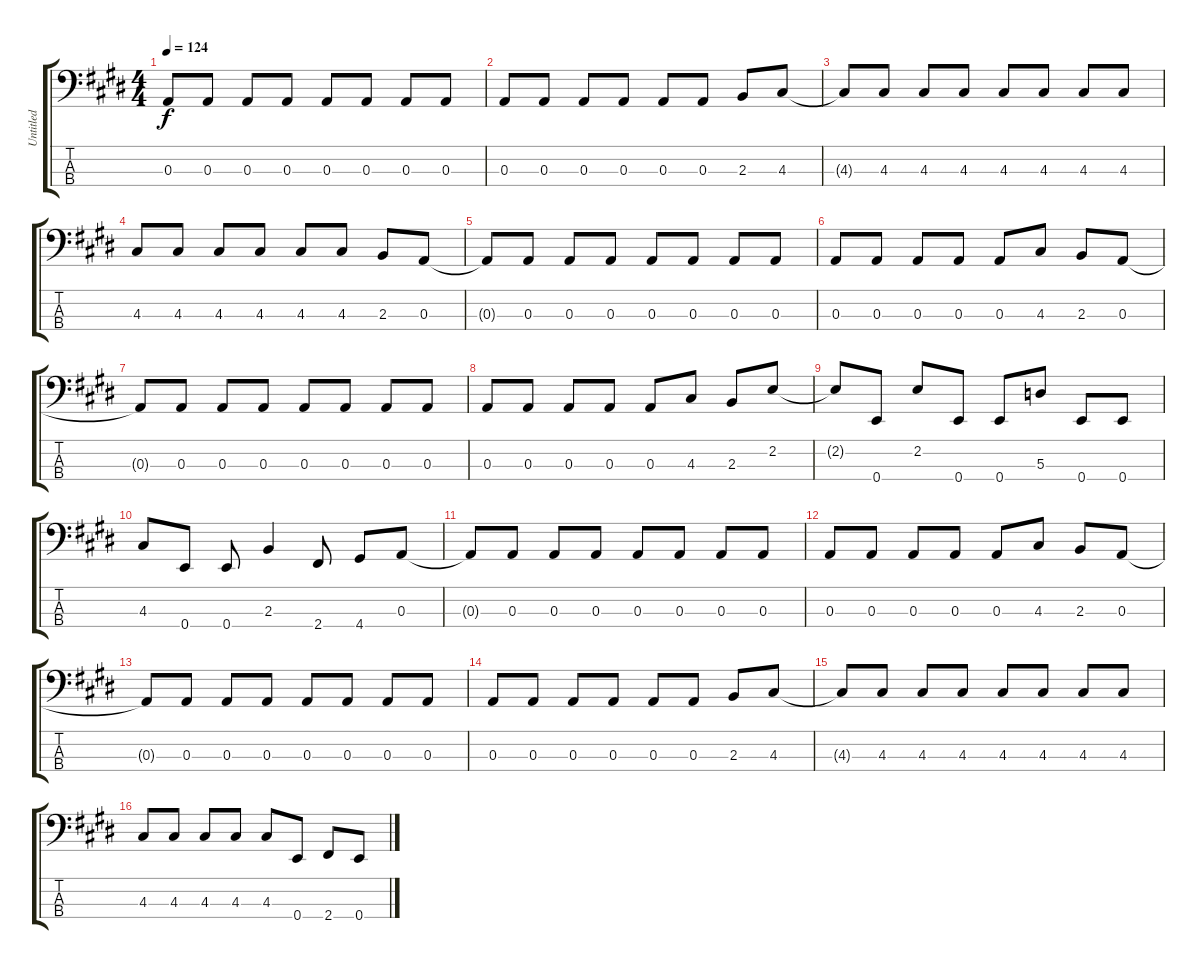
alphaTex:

\track ("Untitled" "Untitled") {instrument electricbassfinger}
\staff {score tabs}
\tuning (G2 D2 A1 E1) {hide}
\ts (4 4)
\tempo 124
\clef f4
\ks e
0.3{t}.8{dy f} 0.3.8 0.3.8 0.3.8 0.3.8 0.3.8 0.3.8 0.3.8 |
\ks c#minor
0.3.8 0.3.8 0.3.8 0.3.8 0.3.8 0.3.8 2.3.8 4.3.8 |
4.3{t}.8 4.3.8 4.3.8 4.3.8 4.3.8 4.3.8 4.3.8 4.3.8 |
4.3.8 4.3.8 4.3.8 4.3.8 4.3.8 4.3.8 2.3.8 0.3.8 |
\ks e
0.3{t}.8 0.3.8 0.3.8 0.3.8 0.3.8 0.3.8 0.3.8 0.3.8 |
\ks c#minor
0.3.8 0.3.8 0.3.8 0.3.8 0.3.8 4.3.8 2.3.8 0.3.8 |
0.3{t}.8 0.3.8 0.3.8 0.3.8 0.3.8 0.3.8 0.3.8 0.3.8 |
0.3.8 0.3.8 0.3.8 0.3.8 0.3.8 4.3.8 2.3.8 2.2.8 |
\ks e
2.2{t}.8 0.4.8 2.2.8 0.4.8 0.4.8 5.3.8 0.4.8 0.4.8 |
\ks c#minor
4.3.8 0.4.8 0.4.8 2.3.4 2.4.8 4.4.8 0.3.8 |
0.3{t}.8 0.3.8 0.3.8 0.3.8 0.3.8 0.3.8 0.3.8 0.3.8 |
0.3.8 0.3.8 0.3.8 0.3.8 0.3.8 4.3.8 2.3.8 0.3.8 |
\ks e
0.3{t}.8 0.3.8 0.3.8 0.3.8 0.3.8 0.3.8 0.3.8 0.3.8 |
\ks c#minor
0.3.8 0.3.8 0.3.8 0.3.8 0.3.8 0.3.8 2.3.8 4.3.8 |
4.3{t}.8 4.3.8 4.3.8 4.3.8 4.3.8 4.3.8 4.3.8 4.3.8 |
4.3.8 4.3.8 4.3.8 4.3.8 4.3.8 0.4.8 2.4.8 0.4.8
